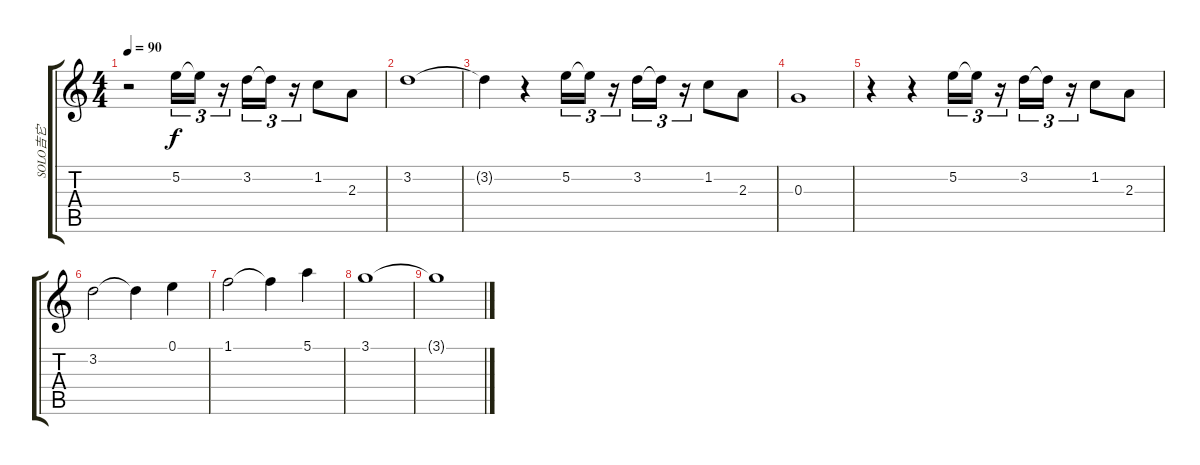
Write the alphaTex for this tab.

\track ("SOLO吉它" "SOLO吉它") {instrument overdrivenguitar}
\staff {score tabs}
\tuning (E4 B3 G3 D3 A2 E2) {hide}
\ts (4 4)
\tempo 90
\clef g2
\ks c
r.2{dy f instrument overdrivenguitar} 5.2.16{tu (3 2)} 5.2{t}.16{tu (3 2)} r.16{tu (3 2)} 3.2.16{tu (3 2)} 3.2{t}.16{tu (3 2)} r.16{tu (3 2)} 1.2.8 2.3.8 |
3.2.1 |
3.2{t}.4 r.4 5.2.16{tu (3 2)} 5.2{t}.16{tu (3 2)} r.16{tu (3 2)} 3.2.16{tu (3 2)} 3.2{t}.16{tu (3 2)} r.16{tu (3 2)} 1.2.8 2.3.8 |
0.3.1 |
r.4 r.4 5.2.16{tu (3 2)} 5.2{t}.16{tu (3 2)} r.16{tu (3 2)} 3.2.16{tu (3 2)} 3.2{t}.16{tu (3 2)} r.16{tu (3 2)} 1.2.8 2.3.8 |
3.2.2 3.2{t}.4 0.1.4 |
1.1.2 1.1{t}.4 5.1.4 |
3.1.1 |
3.1{t}.1
